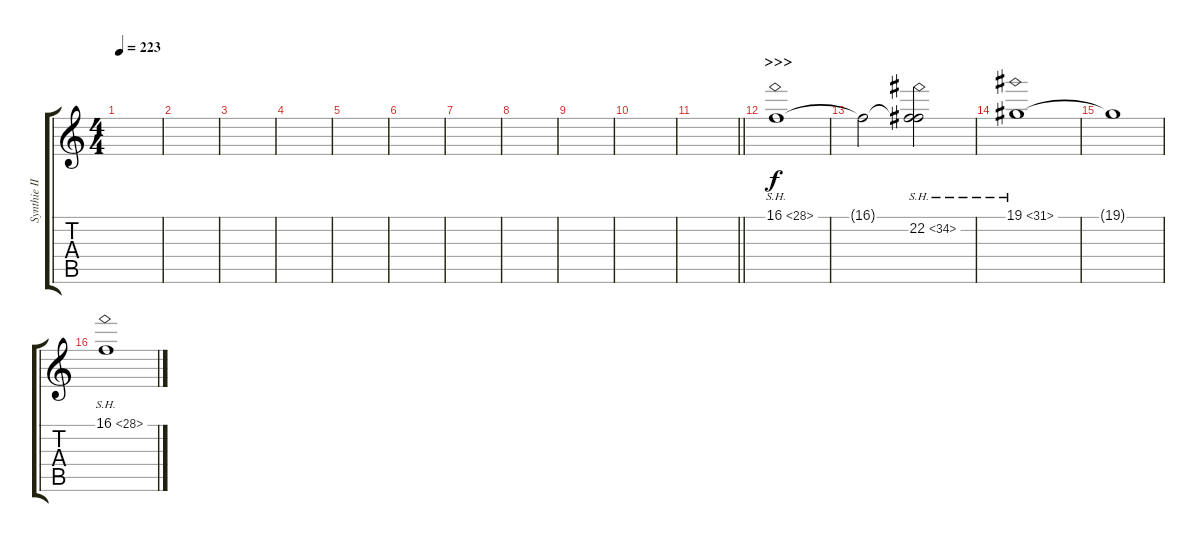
\track ("Synthie II" "Synthie II") {instrument stringensemble1}
\staff {score tabs}
\tuning (Db4 Ab3 E3 B2 Gb2 B1) {hide}
\ts (4 4)
\tempo 223
\clef g2
\ks c
|
|
|
|
|
|
|
|
|
|
\barLineRight lightlight
|
\section ("" ">>>")
16.1{sh 12}.1{volume 14} |
16.1{t}.2 (16.1{t} 22.2{sh 12}).2 |
19.1{sh 12}.1 |
19.1{t}.1 |
16.1{sh 12}.1
